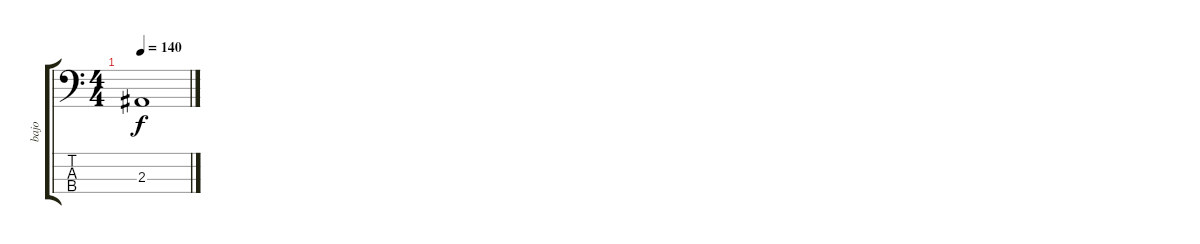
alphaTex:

\track ("bajo" "bajo") {instrument electricbassfinger}
\staff {score tabs}
\tuning (Gb2 Db2 Ab1 Eb1) {hide}
\ts (4 4)
\tempo 140
\clef f4
\ks c
2.3.1{dy f}
